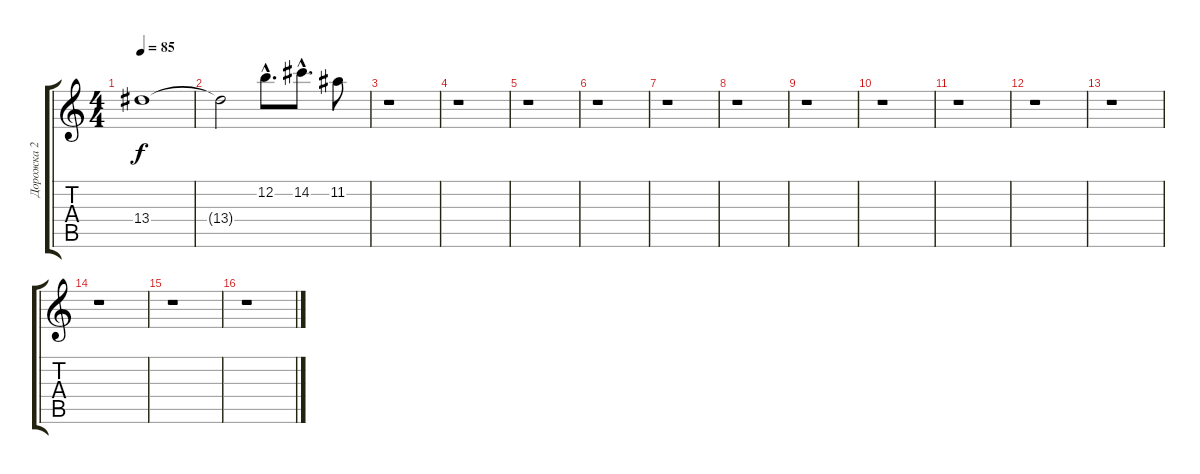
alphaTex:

\track ("Дорожка 2" "Дорожка 2") {instrument overdrivenguitar}
\staff {score tabs}
\tuning (E4 B3 G3 D3 A2 D2) {hide}
\ts (4 4)
\tempo 85
\clef g2
\ks c
13.4.1{dy f} |
13.4{t}.2 12.2{hac}.8{d} 14.2{hac}.8{d} 11.2.8 |
r.1 |
r.1 |
r.1 |
r.1 |
r.1 |
r.1 |
r.1 |
r.1 |
r.1 |
r.1 |
r.1 |
r.1 |
r.1 |
r.1
